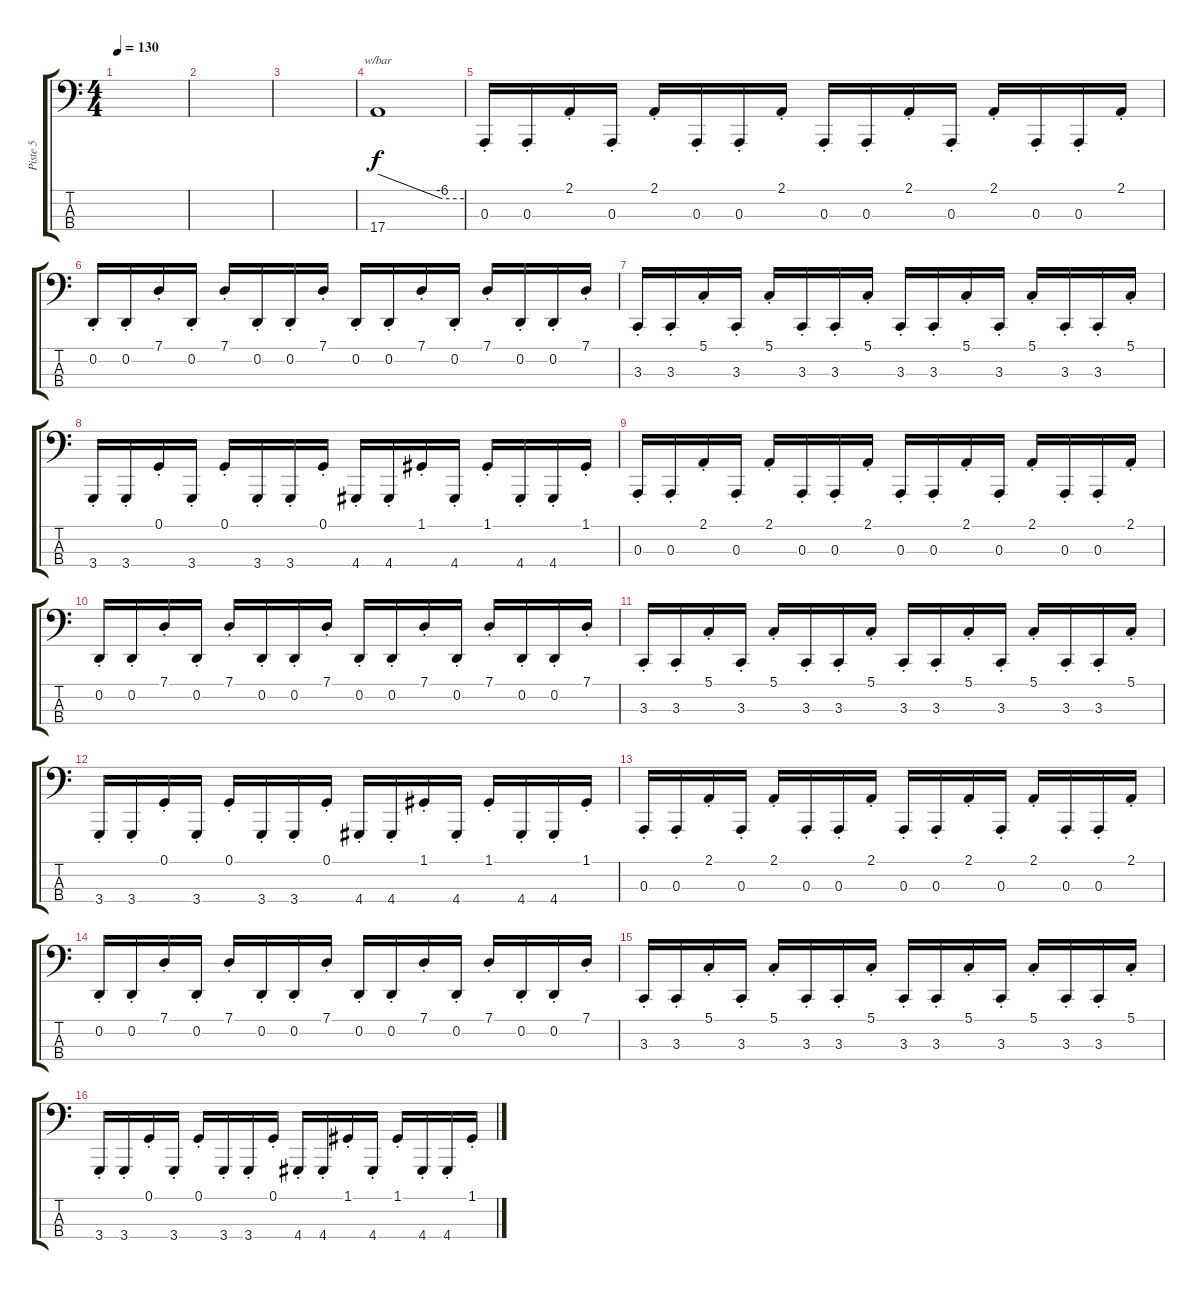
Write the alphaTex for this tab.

\track ("Piste 5" "Piste 5") {instrument lead8bassandlead}
\staff {score tabs}
\tuning (G2 D2 A1 E1) {hide}
\ts (4 4)
\tempo 130
\clef f4
\ks c
|
|
|
17.4.1{tbe (custom default 0 0 45 -24 60 -24)} |
0.3{st}.16 0.3{st}.16 2.1{st}.16 0.3{st}.16 2.1{st}.16 0.3{st}.16 0.3{st}.16 2.1{st}.16 0.3{st}.16 0.3{st}.16 2.1{st}.16 0.3{st}.16 2.1{st}.16 0.3{st}.16 0.3{st}.16 2.1{st}.16 |
0.2{st}.16 0.2{st}.16 7.1{st}.16 0.2{st}.16 7.1{st}.16 0.2{st}.16 0.2{st}.16 7.1{st}.16 0.2{st}.16 0.2{st}.16 7.1{st}.16 0.2{st}.16 7.1{st}.16 0.2{st}.16 0.2{st}.16 7.1{st}.16 |
3.3{st}.16 3.3{st}.16 5.1{st}.16 3.3{st}.16 5.1{st}.16 3.3{st}.16 3.3{st}.16 5.1{st}.16 3.3{st}.16 3.3{st}.16 5.1{st}.16 3.3{st}.16 5.1{st}.16 3.3{st}.16 3.3{st}.16 5.1{st}.16 |
3.4{st}.16 3.4{st}.16 0.1{st}.16 3.4{st}.16 0.1{st}.16 3.4{st}.16 3.4{st}.16 0.1{st}.16 4.4{st}.16 4.4{st}.16 1.1{st}.16 4.4{st}.16 1.1{st}.16 4.4{st}.16 4.4{st}.16 1.1{st}.16 |
0.3{st}.16 0.3{st}.16 2.1{st}.16 0.3{st}.16 2.1{st}.16 0.3{st}.16 0.3{st}.16 2.1{st}.16 0.3{st}.16 0.3{st}.16 2.1{st}.16 0.3{st}.16 2.1{st}.16 0.3{st}.16 0.3{st}.16 2.1{st}.16 |
0.2{st}.16 0.2{st}.16 7.1{st}.16 0.2{st}.16 7.1{st}.16 0.2{st}.16 0.2{st}.16 7.1{st}.16 0.2{st}.16 0.2{st}.16 7.1{st}.16 0.2{st}.16 7.1{st}.16 0.2{st}.16 0.2{st}.16 7.1{st}.16 |
3.3{st}.16 3.3{st}.16 5.1{st}.16 3.3{st}.16 5.1{st}.16 3.3{st}.16 3.3{st}.16 5.1{st}.16 3.3{st}.16 3.3{st}.16 5.1{st}.16 3.3{st}.16 5.1{st}.16 3.3{st}.16 3.3{st}.16 5.1{st}.16 |
3.4{st}.16 3.4{st}.16 0.1{st}.16 3.4{st}.16 0.1{st}.16 3.4{st}.16 3.4{st}.16 0.1{st}.16 4.4{st}.16 4.4{st}.16 1.1{st}.16 4.4{st}.16 1.1{st}.16 4.4{st}.16 4.4{st}.16 1.1{st}.16 |
0.3{st}.16 0.3{st}.16 2.1{st}.16 0.3{st}.16 2.1{st}.16 0.3{st}.16 0.3{st}.16 2.1{st}.16 0.3{st}.16 0.3{st}.16 2.1{st}.16 0.3{st}.16 2.1{st}.16 0.3{st}.16 0.3{st}.16 2.1{st}.16 |
0.2{st}.16 0.2{st}.16 7.1{st}.16 0.2{st}.16 7.1{st}.16 0.2{st}.16 0.2{st}.16 7.1{st}.16 0.2{st}.16 0.2{st}.16 7.1{st}.16 0.2{st}.16 7.1{st}.16 0.2{st}.16 0.2{st}.16 7.1{st}.16 |
3.3{st}.16 3.3{st}.16 5.1{st}.16 3.3{st}.16 5.1{st}.16 3.3{st}.16 3.3{st}.16 5.1{st}.16 3.3{st}.16 3.3{st}.16 5.1{st}.16 3.3{st}.16 5.1{st}.16 3.3{st}.16 3.3{st}.16 5.1{st}.16 |
3.4{st}.16 3.4{st}.16 0.1{st}.16 3.4{st}.16 0.1{st}.16 3.4{st}.16 3.4{st}.16 0.1{st}.16 4.4{st}.16 4.4{st}.16 1.1{st}.16 4.4{st}.16 1.1{st}.16 4.4{st}.16 4.4{st}.16 1.1{st}.16
